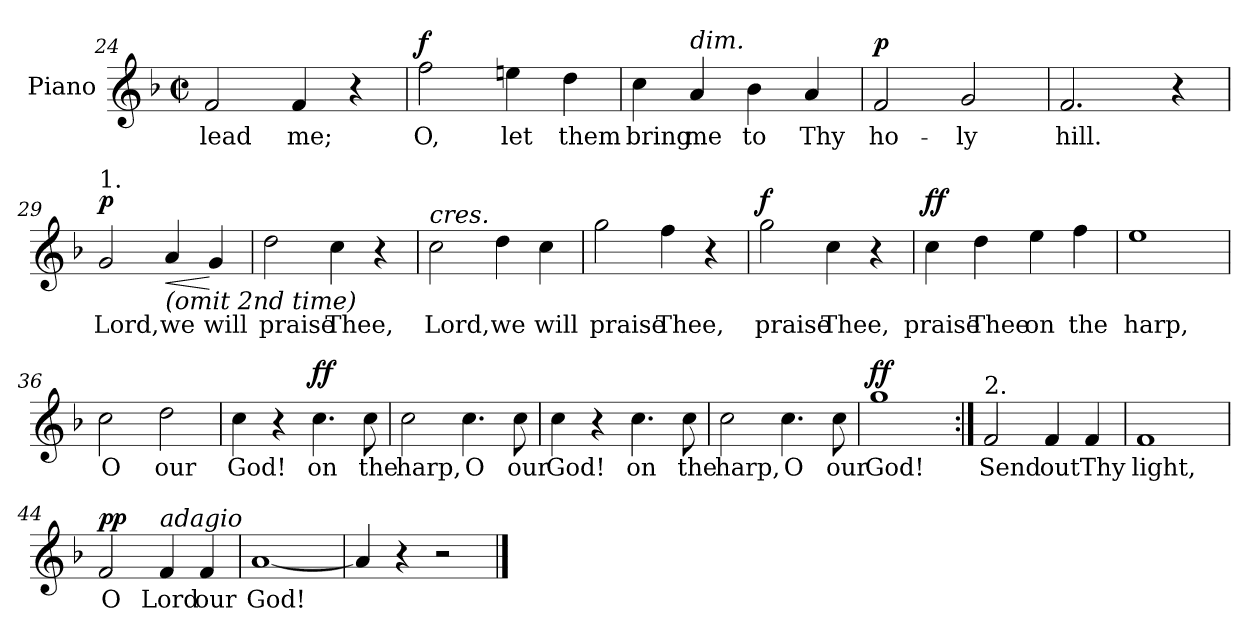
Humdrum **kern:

**kern	**text	**dynam
*part1	*part1	*part1
*staff1	*staff1	*staff1
*I"Piano	*	*
*I'Pno.	*	*
*clefG2	*	*
*k[b-]	*	*
*F:	*	*
*M2/2	*	*
*met(c|)	*	*
=24	=24	=24
!	!LO:LY:b:color=#000000	!
2fi/	lead	.
!	!LO:LY:b:color=#000000	!
4fi/	me;	.
4r	.	.
=25	=25	=25
!	!LO:LY:b:color=#000000	!
2ffi\	O,	f
!	!LO:LY:b:color=#000000	!
4eeni\	let	.
!	!LO:LY:b:color=#000000	!
4ddi\	them	.
=26	=26	=26
!	!LO:LY:b:color=#000000	!
4cci\	bring	.
!LO:TX:a:i:t=dim.	!	!
!	!LO:LY:b:color=#000000	!
4ai/	me	.
!	!LO:LY:b:color=#000000	!
4b-i\	to	.
!	!LO:LY:b:color=#000000	!
4ai/	Thy	.
=27	=27	=27
!	!LO:LY:b:color=#000000	!
2fi/	ho-	p
!	!LO:LY:b:color=#000000	!
2gi/	-ly	.
=28	=28	=28
!	!LO:LY:b:color=#000000	!
2.fi/	hill.	.
4r	.	.
=29	=29	=29
!LO:TX:a:t=1.	!	!
!	!LO:LY:b:color=#000000	!
2gi/	Lord,	p
!LO:TX:b:i:t=(omit 2nd time)	!	!
!	!LO:LY:b:color=#000000	!LO:HP:b
4ai/	we	<
!	!LO:LY:b:color=#000000	!
4gi/	will	[
=30	=30	=30
!	!LO:LY:b:color=#000000	!
2ddi\	praise	.
!	!LO:LY:b:color=#000000	!
4cci\	Thee,	.
4r	.	.
!!LO:LB:g=z
=31	=31	=31
!LO:TX:a:i:t=cres.	!	!
!	!LO:LY:b:color=#000000	!
2cci\	Lord,	.
!	!LO:LY:b:color=#000000	!
4ddi\	we	.
!	!LO:LY:b:color=#000000	!
4cci\	will	.
=32	=32	=32
!	!LO:LY:b:color=#000000	!
2ggi\	praise	.
!	!LO:LY:b:color=#000000	!
4ffi\	Thee,	.
4r	.	.
=33	=33	=33
!	!LO:LY:b:color=#000000	!
2ggi\	praise	f
!	!LO:LY:b:color=#000000	!
4cci\	Thee,	.
4r	.	.
=34	=34	=34
!	!LO:LY:b:color=#000000	!
4cci\	praise	ff
!	!LO:LY:b:color=#000000	!
4ddi\	Thee	.
!	!LO:LY:b:color=#000000	!
4eei\	on	.
!	!LO:LY:b:color=#000000	!
4ffi\	the	.
=35	=35	=35
!	!LO:LY:b:color=#000000	!
1eei	harp,	.
=36	=36	=36
!	!LO:LY:b:color=#000000	!
2cci\	O	.
!	!LO:LY:b:color=#000000	!
2ddi\	our	.
=37	=37	=37
!	!LO:LY:b:color=#000000	!
4cci\	God!	.
4r	.	.
!	!LO:LY:b:color=#000000	!
4.cci\	on	ff
!	!LO:LY:b:color=#000000	!
8cci\	the	.
=38	=38	=38
!	!LO:LY:b:color=#000000	!
2cci\	harp,	.
!	!LO:LY:b:color=#000000	!
4.cci\	O	.
!	!LO:LY:b:color=#000000	!
8cci\	our	.
!!LO:LB:g=z
=39	=39	=39
!	!LO:LY:b:color=#000000	!
4cci\	God!	.
4r	.	.
!	!LO:LY:b:color=#000000	!
4.cci\	on	.
!	!LO:LY:b:color=#000000	!
8cci\	the	.
=40	=40	=40
!	!LO:LY:b:color=#000000	!
2cci\	harp,	.
!	!LO:LY:b:color=#000000	!
4.cci\	O	.
!	!LO:LY:b:color=#000000	!
8cci\	our	.
=41	=41	=41
!	!LO:LY:b:color=#000000	!
1ggi	God!	ff
=42:|!	=42:|!	=42:|!
!LO:TX:a:t=2.	!	!
!	!LO:LY:b:color=#000000	!
2fi/	Send	.
!	!LO:LY:b:color=#000000	!
4fi/	out	.
!	!LO:LY:b:color=#000000	!
4fi/	Thy	.
=43	=43	=43
!	!LO:LY:b:color=#000000	!
1fi	light,	.
=44	=44	=44
!	!LO:LY:b:color=#000000	!
2fi/	O	pp
*MM60	*	*
!LO:TX:a:i:t=adagio	!	!
!	!LO:LY:b:color=#000000	!
4fi/	Lord	.
!	!LO:LY:b:color=#000000	!
4fi/	our	.
=45	=45	=45
!	!LO:LY:b:color=#000000	!
[1ai	God!	.
=46	=46	=46
4ai/]	.	.
4r	.	.
2r	.	.
==	==	==
*-	*-	*-
